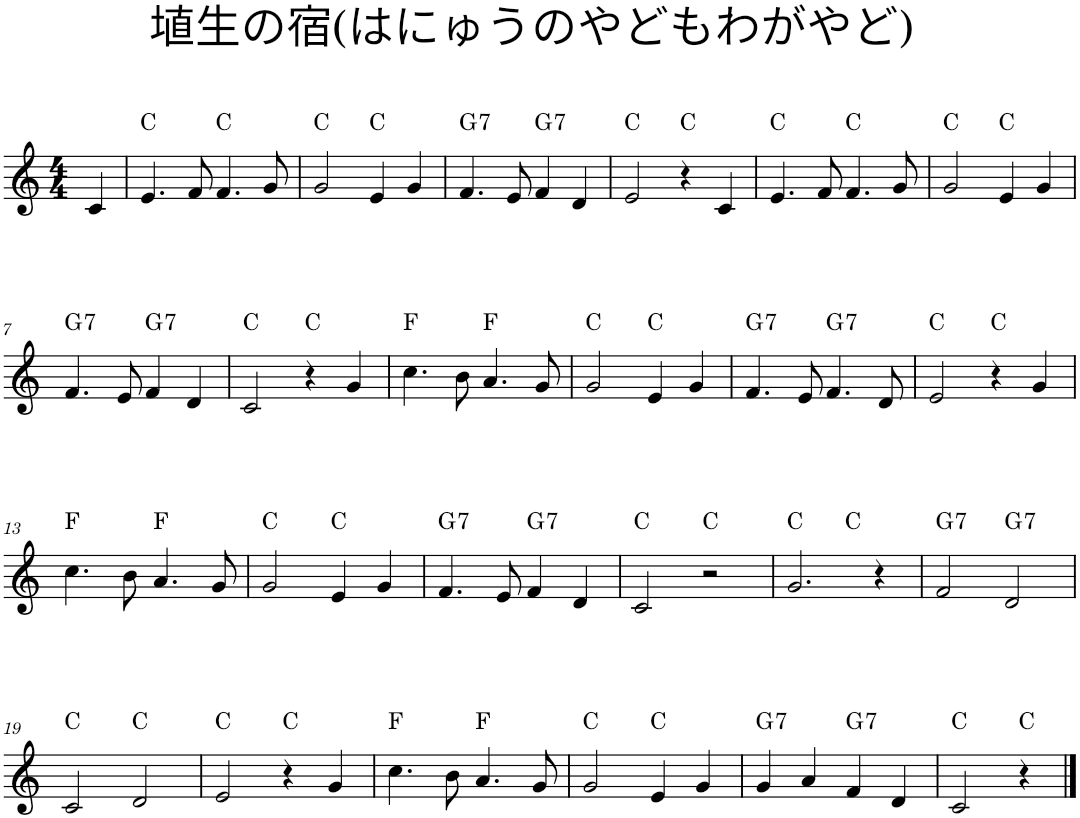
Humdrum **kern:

**kern	**harte
*part1	*part1
*staff1	*
*I"Piano	*
*I'Pno.	*
*clefG2	*
*k[]	*
*M4/4	*
=	=
4c/	.
=1	=1
4.e/	C:maj
8f/	.
4.f/	C:maj
8g/	.
=2	=2
2g/	C:maj
4e/	C:maj
4g/	.
=3	=3
!	!LO:H:kt=7
4.f/	G:7
8e/	.
!	!LO:H:kt=7
4f/	G:7
4d/	.
=4	=4
2e/	C:maj
4r	C:maj
4c/	.
=5	=5
4.e/	C:maj
8f/	.
4.f/	C:maj
8g/	.
=6	=6
2g/	C:maj
4e/	C:maj
4g/	.
!!LO:LB:g=z
=7	=7
!	!LO:H:kt=7
4.f/	G:7
8e/	.
!	!LO:H:kt=7
4f/	G:7
4d/	.
=8	=8
2c/	C:maj
4r	C:maj
4g/	.
=9	=9
4.cc\	F:maj
8b\	.
4.a/	F:maj
8g/	.
=10	=10
2g/	C:maj
4e/	C:maj
4g/	.
=11	=11
!	!LO:H:kt=7
4.f/	G:7
8e/	.
!	!LO:H:kt=7
4.f/	G:7
8d/	.
=12	=12
2e/	C:maj
4r	C:maj
4g/	.
!!LO:LB:g=z
=13	=13
4.cc\	F:maj
8b\	.
4.a/	F:maj
8g/	.
=14	=14
2g/	C:maj
4e/	C:maj
4g/	.
=15	=15
!	!LO:H:kt=7
4.f/	G:7
8e/	.
!	!LO:H:kt=7
4f/	G:7
4d/	.
=16	=16
2c/	C:maj
2r	C:maj
=17	=17
*^	*
2.g/	2ryy	C:maj
.	2ryy	C:maj
4r	.	.
=18	=18	=18
!	!	!LO:H:kt=7
*v	*v	*
2f/	G:7
!	!LO:H:kt=7
2d/	G:7
!!LO:LB:g=z
=19	=19
2c/	C:maj
2d/	C:maj
=20	=20
2e/	C:maj
4r	C:maj
4g/	.
=21	=21
4.cc\	F:maj
8b\	.
4.a/	F:maj
8g/	.
=22	=22
2g/	C:maj
4e/	C:maj
4g/	.
=23	=23
!	!LO:H:kt=7
4g/	G:7
4a/	.
!	!LO:H:kt=7
4f/	G:7
4d/	.
=24	=24
2c/	C:maj
4r	C:maj
==	==
*-	*-
